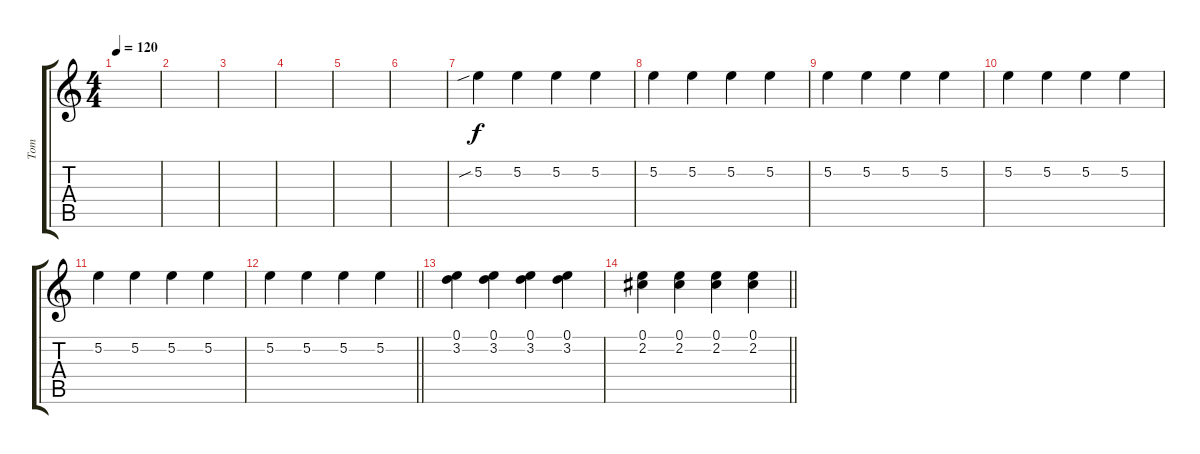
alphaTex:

\track ("Tom" "Tom") {instrument distortionguitar}
\staff {score tabs}
\tuning (E4 B3 G3 D3 A2 E2) {hide}
\ts (4 4)
\tempo 120
\clef g2
\ks c
|
|
|
|
|
|
5.2{sib}.4{volume 13} 5.2.4 5.2.4 5.2.4 |
5.2.4 5.2.4 5.2.4 5.2.4 |
5.2.4 5.2.4 5.2.4 5.2.4 |
5.2.4 5.2.4 5.2.4 5.2.4 |
5.2.4 5.2.4 5.2.4 5.2.4 |
\barLineRight lightlight
5.2.4 5.2.4 5.2.4 5.2.4 |
(0.1 3.2).4 (0.1 3.2).4 (0.1 3.2).4 (0.1 3.2).4 |
\barLineRight lightlight
(0.1 2.2).4 (0.1 2.2).4 (0.1 2.2).4 (0.1 2.2).4
